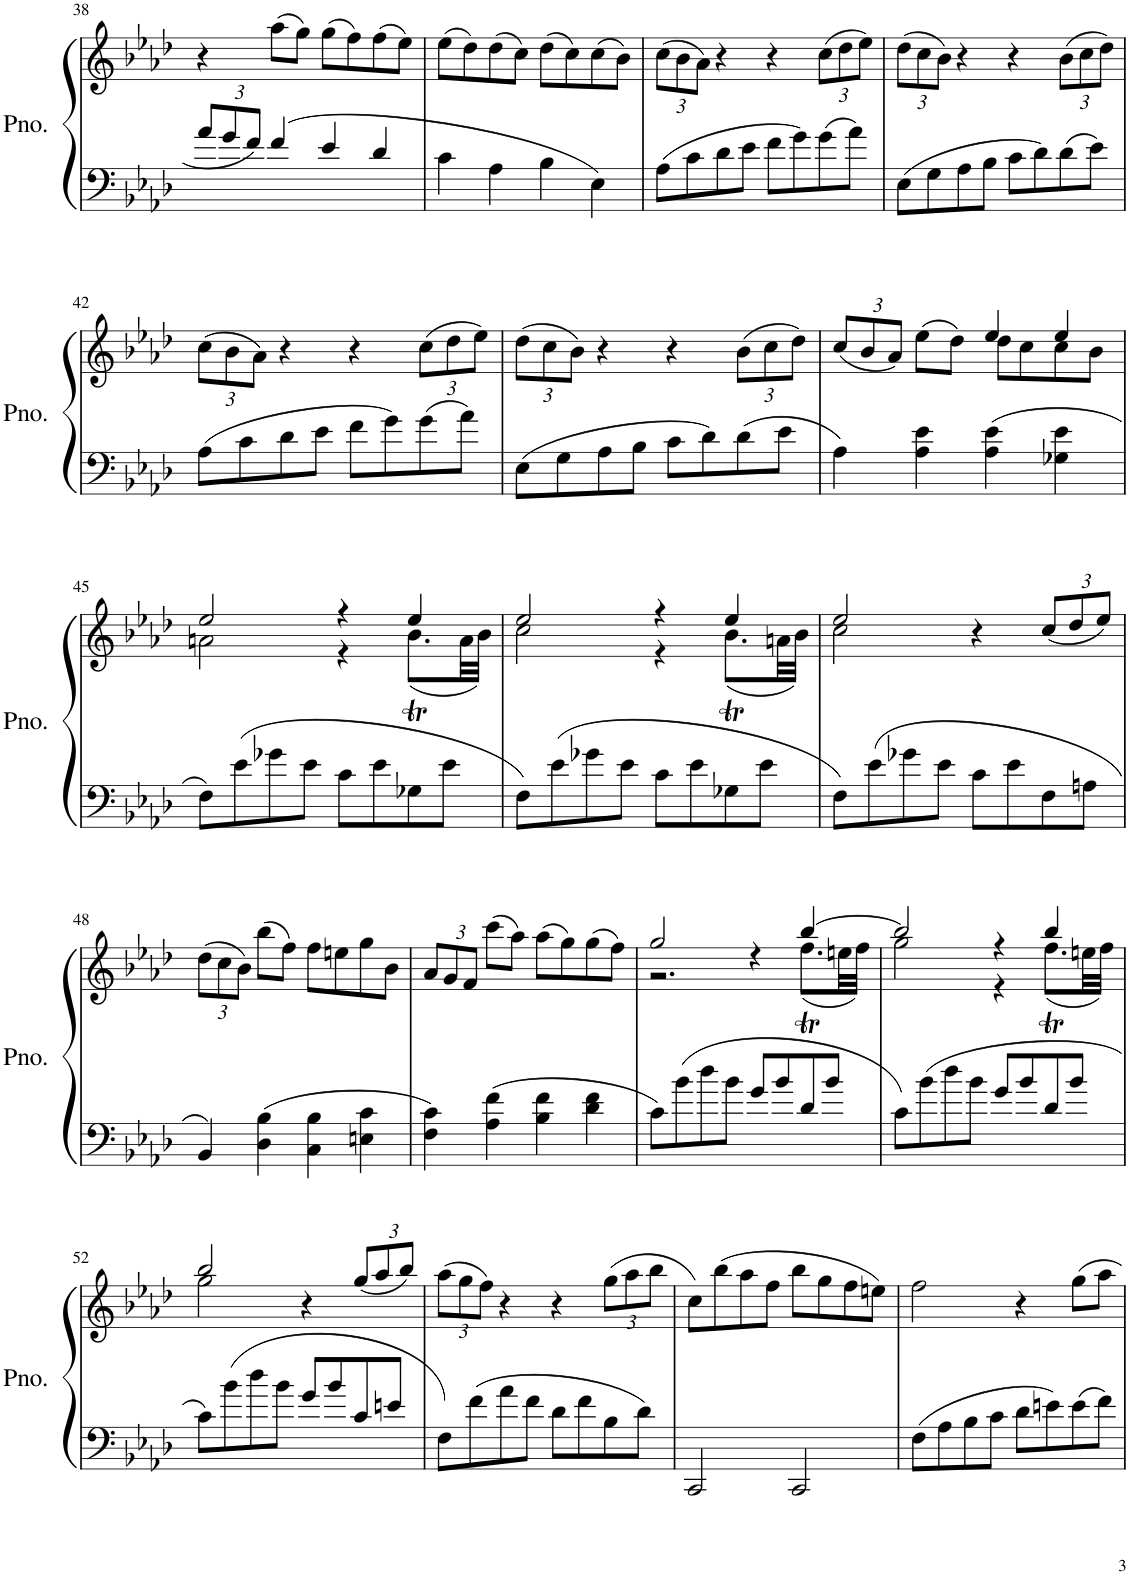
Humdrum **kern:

**kern	**kern
*part1	*part1
*staff2	*staff1
*I"Piano	*
*I'Pno.	*
!!LO:PB:g=z
*clefF4	*clefG2
*k[b-e-a-d-]	*k[b-e-a-d-]
*M4/4	*M4/4
*Xbrackettup	*
=38	=38
12a-/L	4r
12g/	.
12f/J	.
4f/	(8aa-\L
.	8gg\J)
4e-/	(8gg\L
.	8ff\)
4d-/	(8ff\
.	8ee-\J)
=39	=39
4c\	(8ee-\L
.	8dd-\)
4A-\	(8dd-\
.	8cc\J)
4B-\	(8dd-\L
.	8cc\)
4E-\	(8cc\
.	8b-\J)
=40	=40
*	*Xbrackettup
8A-\L	(12cc\L
.	12b-\
8c\	.
.	12a-\J)
8d-\	4r
8e-\J	.
8f\L	4r
8g\	.
8g\	(12cc\L
.	12dd-\
8a-\J	.
.	12ee-\J)
=41	=41
8E-\L	(12dd-\L
.	12cc\
8G\	.
.	12b-\J)
8A-\	4r
8B-\J	.
8c\L	4r
8d-\	.
8d-\	(12b-\L
.	12cc\
8e-\J	.
.	12dd-\J)
!!LO:LB:g=z
=42	=42
8A-\L	(12cc\L
.	12b-\
8c\	.
.	12a-\J)
8d-\	4r
8e-\J	.
8f\L	4r
8g\	.
8g\	(12cc\L
.	12dd-\
8a-\J	.
.	12ee-\J)
=43	=43
8E-\L	(12dd-\L
.	12cc\
8G\	.
.	12b-\J)
8A-\	4r
8B-\J	.
8c\L	4r
8d-\	.
8d-\	(12b-\L
.	12cc\
8e-\J	.
.	12dd-\J)
=44	=44
*	*^
4A-\	(12cc/L	2ryy
.	12b-/	.
.	12a-/J)	.
4A-\ 4e-\	(8ee-\L	.
.	8dd-\J)	.
4A-\ 4e-\	4ee-/	8dd-\L
.	.	8cc\
4G-X\ 4e-\	4ee-/	8cc\
.	.	8b-\J
!!LO:LB:g=z	!!
=45	=45	=45
8F\L	2ee-/	2an\
8e-\	.	.
8g-X\	.	.
8e-\J	.	.
8c\L	4r	4r
8e-\	.	.
8G-X\	4ee-/	(8.b-T\L
8e-\J	.	.
.	.	32a\LL
.	.	32b-\JJJ)
=46	=46	=46
8F\L	2ee-/	2cc\
8e-\	.	.
8g-X\	.	.
8e-\J	.	.
8c\L	4r	4r
8e-\	.	.
8G-X\	4ee-/	(8.b-T\L
8e-\J	.	.
.	.	32an\LL
.	.	32b-\JJJ)
=47	=47	=47
8F\L	2ee-/	2cc\
8e-\	.	.
8g-X\	.	.
8e-\J	.	.
8c\L	4r	2ryy
8e-\	.	.
8F\	(12cc/L	.
.	12dd-/	.
8An\J	.	.
.	12ee-/J)	.
*	*v	*v
!!LO:LB:g=z
=48	=48
4BB-/	(12dd-\L
.	12cc\
.	12b-\J)
4D-\ 4B-\	(8bb-\L
.	8ff\J)
4C\ 4B-\	8ff\L
.	8een\
4En\ 4c\	8gg\
.	8b-\J
=49	=49
4F\ 4c\	12a-/L
.	12g/
.	12f/J
4A-\ 4f\	(8ccc\L
.	8aa-\J)
4B-\ 4f\	(8aa-\L
.	8gg\)
4d-\ 4f\	(8gg\
.	8ff\J)
=50	=50
*	*^
8c\L	2gg/	2.r
8b-\	.	.
8dd-\	.	.
8b-\J	.	.
8g/L	4r	.
8b-/	.	.
8d-/	[4bb-/	(8.ffT\L
8b-/J	.	.
.	.	32een\LL
.	.	32ff\JJJ)
=51	=51	=51
8c\L	2bb-/]	2gg\
8b-\	.	.
8dd-\	.	.
8b-\J	.	.
8g/L	4r	4r
8b-/	.	.
8d-/	4bb-/	(8.ffT\L
8b-/J	.	.
.	.	32een\LL
.	.	32ff\JJJ)
!!LO:LB:g=z	!!
=52	=52	=52
8c\L	2bb-/	2gg\
8b-\	.	.
8dd-\	.	.
8b-\J	.	.
8g/L	4r	2ryy
8b-/	.	.
8c/	(12gg/L	.
.	12aa-/	.
8en/J	.	.
.	12bb-/J)	.
*	*v	*v
=53	=53
8F\L	(12aa-\L
.	12gg\
8f\	.
.	12ff\J)
8a-\	4r
8f\J	.
8d-\L	4r
8f\	.
8B-\	(12gg\L
.	12aa-\
8d-\J	.
.	12bb-\J
=54	=54
2CC/	8cc\L)
.	(8bb-\
.	8aa-\
.	8ff\J
2CC/	8bb-\L
.	8gg\
.	8ff\
.	8een\J)
=55	=55
8F\L	2ff\
8A-\	.
8B-\	.
8c\J	.
8d-\L	4r
8en\	.
8e\	8gg\L
8f\J	8aa-\J
=	=
*-	*-
